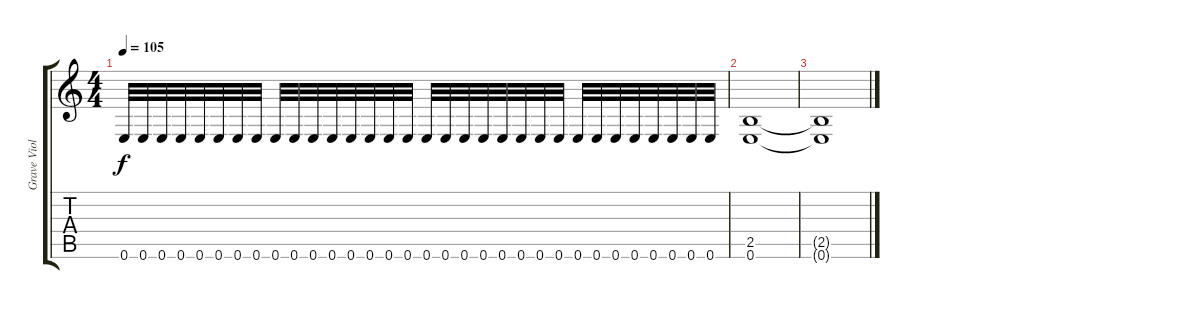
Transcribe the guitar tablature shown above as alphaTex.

\track ("Grave Violator" "Grave Viol") {instrument distortionguitar}
\staff {score tabs}
\tuning (E4 B3 G3 D3 A2 E2) {hide}
\ts (4 4)
\tempo 105
\clef g2
\ks c
0.6.32{dy f} 0.6.32 0.6.32 0.6.32 0.6.32 0.6.32 0.6.32 0.6.32 0.6.32 0.6.32 0.6.32 0.6.32 0.6.32 0.6.32 0.6.32 0.6.32 0.6.32 0.6.32 0.6.32 0.6.32 0.6.32 0.6.32 0.6.32 0.6.32 0.6.32 0.6.32 0.6.32 0.6.32 0.6.32 0.6.32 0.6.32 0.6.32 |
(2.5 0.6).1 |
(2.5{t} 0.6{t}).1
